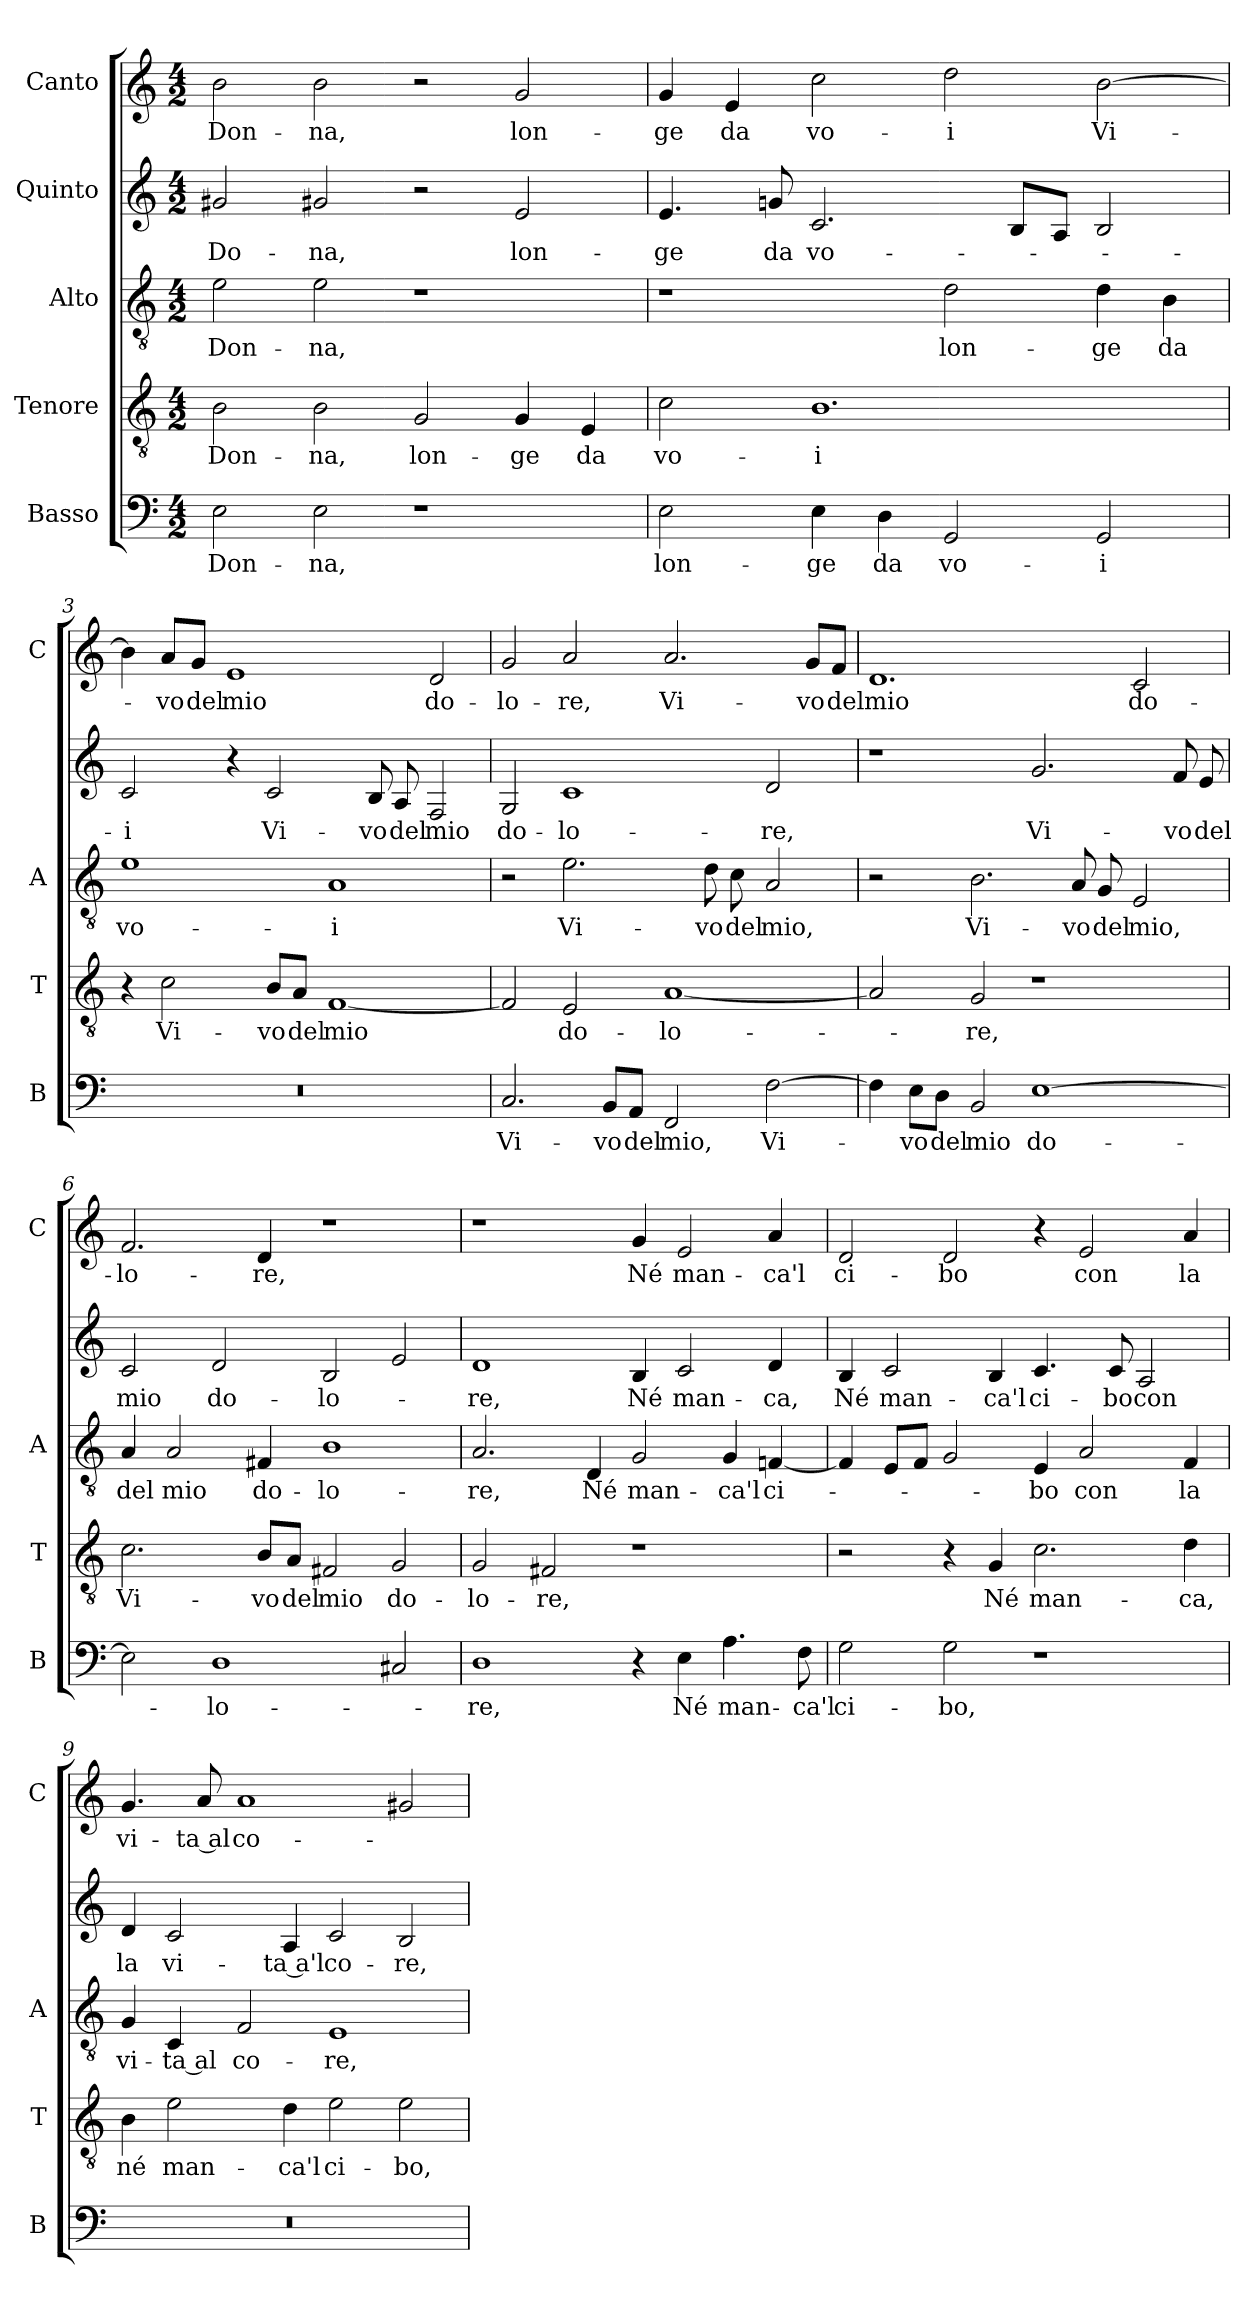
**kern	**text	**kern	**text	**kern	**text	**kern	**text	**kern	**text
*part5	*part5	*part4	*part4	*part3	*part3	*part2	*part2	*part1	*part1
*staff5	*staff5	*staff4	*staff4	*staff3	*staff3	*staff2	*staff2	*staff1	*staff1
*I"Basso	*	*I"Tenore	*	*I"Alto	*	*I"Quinto	*	*I"Canto	*
*I'B	*	*I'T	*	*I'A	*	*	*	*I'C	*
*clefF4	*	*clefGv2	*	*clefGv2	*	*clefG2	*	*clefG2	*
*k[]	*	*k[]	*	*k[]	*	*k[]	*	*k[]	*
*C:	*	*C:	*	*C:	*	*C:	*	*C:	*
*M4/2	*	*M4/2	*	*M4/2	*	*M4/2	*	*M4/2	*
=1	=1	=1	=1	=1	=1	=1	=1	=1	=1
2E	Don-	2B	Don-	2e	Don-	2g#X	Do-	2b	Don-
2E	-na,	2B	-na,	2e	-na,	2g#X	-na,	2b	-na,
1r	.	2G	lon-	1r	.	2r	.	2r	.
.	.	4G	-ge	.	.	2e	lon-	2g	lon-
.	.	4E	da	.	.	.	.	.	.
=2	=2	=2	=2	=2	=2	=2	=2	=2	=2
2E	lon-	2c	vo-	1r	.	4.e	-ge	4g	-ge
.	.	.	.	.	.	.	.	4e	da
.	.	.	.	.	.	8gn	da	.	.
4E	-ge	1.B	-i	.	.	2.c	vo-	2cc	vo-
4D	da	.	.	.	.	.	.	.	.
2GG	vo-	.	.	2d	lon-	.	.	2dd	-i
.	.	.	.	.	.	8BL	.	.	.
.	.	.	.	.	.	8AJ	.	.	.
2GG	-i	.	.	4d	-ge	2B	.	[2b	Vi-
.	.	.	.	4B	da	.	.	.	.
=3	=3	=3	=3	=3	=3	=3	=3	=3	=3
0r	.	4r	.	1e	vo-	2c	-i	4b]	.
.	.	2c	Vi-	.	.	.	.	8a/L	-vo
.	.	.	.	.	.	.	.	8g/J	del
.	.	.	.	.	.	4r	.	1e	mio
.	.	8B/L	-vo	.	.	2c	Vi-	.	.
.	.	8A/J	del	.	.	.	.	.	.
.	.	[1F	mio	1A	-i	.	.	.	.
.	.	.	.	.	.	8B	-vo	.	.
.	.	.	.	.	.	8A	del	.	.
.	.	.	.	.	.	2F	mio	2d	do-
=4	=4	=4	=4	=4	=4	=4	=4	=4	=4
2.C	Vi-	2F]	.	2r	.	2G	do-	2g	-lo-
.	.	2E	do-	2.e	Vi-	1c	-lo-	2a	-re,
8BB/L	-vo	.	.	.	.	.	.	.	.
8AA/J	del	.	.	.	.	.	.	.	.
2FF	mio,	[1A	-lo-	.	.	.	.	2.a	Vi-
.	.	.	.	8d	-vo	.	.	.	.
.	.	.	.	8c	del	.	.	.	.
[2F	Vi-	.	.	2A	mio,	2d	-re,	.	.
.	.	.	.	.	.	.	.	8g/L	-vo
.	.	.	.	.	.	.	.	8f/J	del
=5	=5	=5	=5	=5	=5	=5	=5	=5	=5
4F]	.	2A]	.	2r	.	1r	.	1.d	mio
8E\L	-vo	.	.	.	.	.	.	.	.
8D\J	del	.	.	.	.	.	.	.	.
2BB	mio	2G	-re,	2.B	Vi-	.	.	.	.
[1E	do-	1r	.	.	.	2.g	Vi-	.	.
.	.	.	.	8A	-vo	.	.	.	.
.	.	.	.	8G	del	.	.	.	.
.	.	.	.	2E	mio,	.	.	2c	do-
.	.	.	.	.	.	8f	-vo	.	.
.	.	.	.	.	.	8e	del	.	.
=6	=6	=6	=6	=6	=6	=6	=6	=6	=6
2E]	.	2.c	Vi-	4A	del	2c	mio	2.f	-lo-
.	.	.	.	2A	mio	.	.	.	.
1D	-lo-	.	.	.	.	2d	do-	.	.
.	.	8B/L	-vo	4F#X	do-	.	.	4d	-re,
.	.	8A/J	del	.	.	.	.	.	.
.	.	2F#X	mio	1B	-lo-	2B	-lo-	1r	.
2C#X	.	2G	do-	.	.	2e	.	.	.
=7	=7	=7	=7	=7	=7	=7	=7	=7	=7
1D	-re,	2G	-lo-	2.A	-re,	1d	-re,	1r	.
.	.	2F#X	-re,	.	.	.	.	.	.
.	.	.	.	4D	Né	.	.	.	.
4r	.	1r	.	2G	man-	4B	Né	4g	Né
4E	Né	.	.	.	.	2c	man-	2e	man-
4.A	man-	.	.	4G	-ca'l	.	.	.	.
.	.	.	.	[4Fn	ci-	4d	-ca,	4a	-ca'l
8F	-ca'l	.	.	.	.	.	.	.	.
=8	=8	=8	=8	=8	=8	=8	=8	=8	=8
2G	ci-	2r	.	4F]	.	4B	Né	2d	ci-
.	.	.	.	8EL	.	2c	man-	.	.
.	.	.	.	8FJ	.	.	.	.	.
2G	-bo,	4r	.	2G	.	.	.	2d	-bo
.	.	4G	Né	.	.	4B	-ca'l	.	.
1r	.	2.c	man-	4E	-bo	4.c	ci-	4r	.
.	.	.	.	2A	con	.	.	2e	con
.	.	.	.	.	.	8c	-bo	.	.
.	.	.	.	.	.	2A	con	.	.
.	.	4d	-ca,	4F	la	.	.	4a	la
=9	=9	=9	=9	=9	=9	=9	=9	=9	=9
0r	.	4B	né	4G	vi-	4d	la	4.g	vi-
.	.	2e	man-	4C	-ta al	2c	vi-	.	.
.	.	.	.	.	.	.	.	8a	-ta al
.	.	.	.	2F	co-	.	.	1a	co-
.	.	4d	-ca'l	.	.	4A	-ta a'l	.	.
.	.	2e	ci-	1E	-re,	2c	co-	.	.
.	.	2e	-bo,	.	.	2B	-re,	2g#X	.
=	=	=	=	=	=	=	=	=	=
*-	*-	*-	*-	*-	*-	*-	*-	*-	*-
